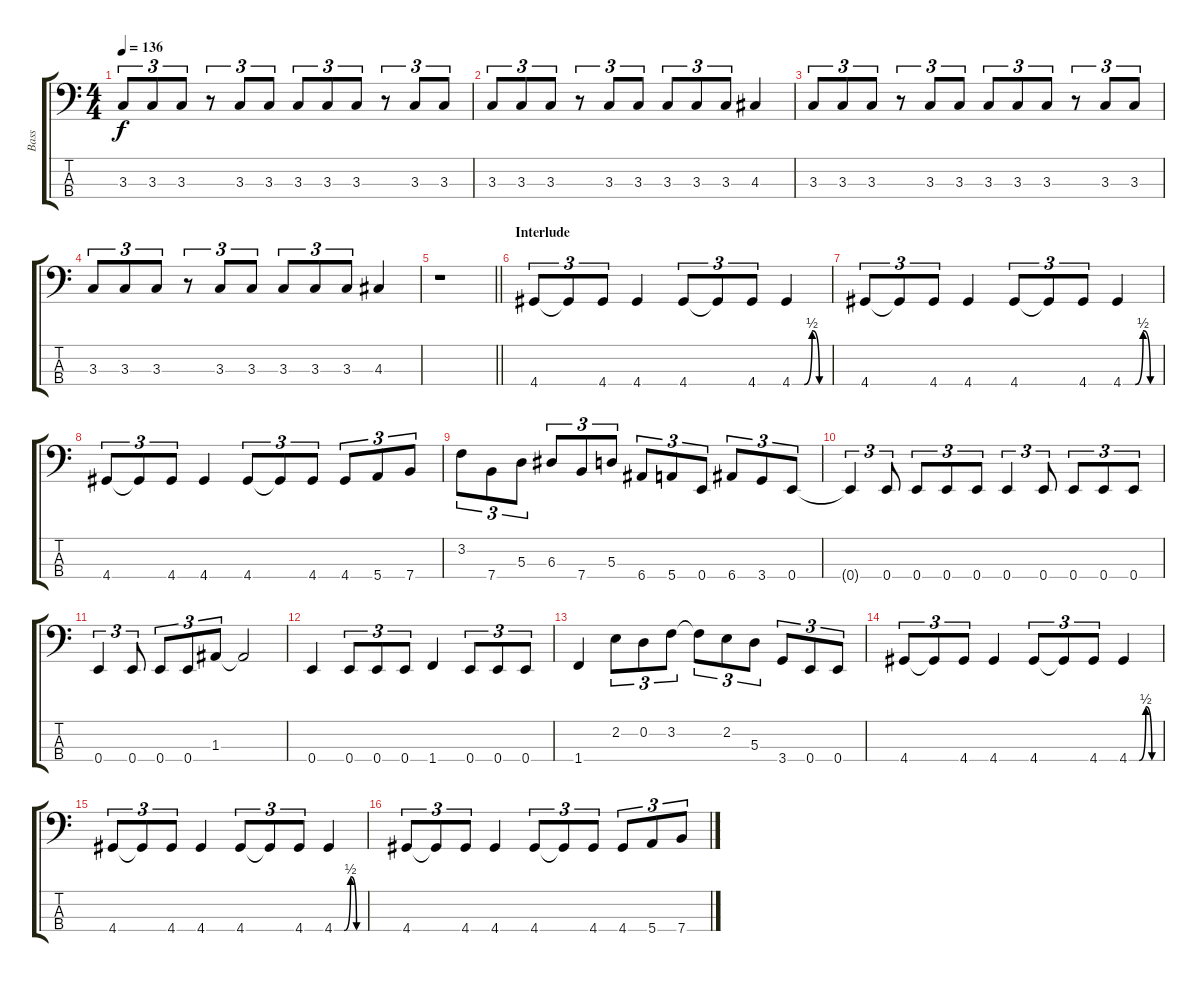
\track ("Bass" "Bass") {instrument electricbassfinger}
\staff {score tabs}
\tuning (G2 D2 A1 E1) {hide}
\ts (4 4)
\tempo 136
\clef f4
\ks c
3.3.8{tu (3 2) dy f} 3.3.8{tu (3 2)} 3.3.8{tu (3 2)} r.8{tu (3 2)} 3.3.8{tu (3 2)} 3.3.8{tu (3 2)} 3.3.8{tu (3 2)} 3.3.8{tu (3 2)} 3.3.8{tu (3 2)} r.8{tu (3 2)} 3.3.8{tu (3 2)} 3.3.8{tu (3 2)} |
3.3.8{tu (3 2)} 3.3.8{tu (3 2)} 3.3.8{tu (3 2)} r.8{tu (3 2)} 3.3.8{tu (3 2)} 3.3.8{tu (3 2)} 3.3.8{tu (3 2)} 3.3.8{tu (3 2)} 3.3.8{tu (3 2)} 4.3.4 |
3.3.8{tu (3 2)} 3.3.8{tu (3 2)} 3.3.8{tu (3 2)} r.8{tu (3 2)} 3.3.8{tu (3 2)} 3.3.8{tu (3 2)} 3.3.8{tu (3 2)} 3.3.8{tu (3 2)} 3.3.8{tu (3 2)} r.8{tu (3 2)} 3.3.8{tu (3 2)} 3.3.8{tu (3 2)} |
3.3.8{tu (3 2)} 3.3.8{tu (3 2)} 3.3.8{tu (3 2)} r.8{tu (3 2)} 3.3.8{tu (3 2)} 3.3.8{tu (3 2)} 3.3.8{tu (3 2)} 3.3.8{tu (3 2)} 3.3.8{tu (3 2)} 4.3.4 |
\barLineRight lightlight
r.1 |
\section ("" "Interlude")
4.4.8{tu (3 2)} 4.4{t}.8{tu (3 2)} 4.4.8{tu (3 2)} 4.4.4 4.4.8{tu (3 2)} 4.4{t}.8{tu (3 2)} 4.4.8{tu (3 2)} 4.4{be (custom 0 0 15 0 20 0 33 2 45 0 60 0)}.4 |
4.4.8{tu (3 2)} 4.4{t}.8{tu (3 2)} 4.4.8{tu (3 2)} 4.4.4 4.4.8{tu (3 2)} 4.4{t}.8{tu (3 2)} 4.4.8{tu (3 2)} 4.4{be (custom 0 0 15 0 20 0 33 2 45 0 60 0)}.4 |
4.4.8{tu (3 2)} 4.4{t}.8{tu (3 2)} 4.4.8{tu (3 2)} 4.4.4 4.4.8{tu (3 2)} 4.4{t}.8{tu (3 2)} 4.4.8{tu (3 2)} 4.4.8{tu (3 2)} 5.4.8{tu (3 2)} 7.4.8{tu (3 2)} |
3.2.8{tu (3 2)} 7.4.8{tu (3 2)} 5.3.8{tu (3 2)} 6.3.8{tu (3 2)} 7.4.8{tu (3 2)} 5.3.8{tu (3 2)} 6.4.8{tu (3 2)} 5.4.8{tu (3 2)} 0.4.8{tu (3 2)} 6.4.8{tu (3 2)} 3.4.8{tu (3 2)} 0.4.8{tu (3 2)} |
0.4{t}.4{tu (3 2)} 0.4.8{tu (3 2)} 0.4.8{tu (3 2)} 0.4.8{tu (3 2)} 0.4.8{tu (3 2)} 0.4.4{tu (3 2)} 0.4.8{tu (3 2)} 0.4.8{tu (3 2)} 0.4.8{tu (3 2)} 0.4.8{tu (3 2)} |
0.4.4{tu (3 2)} 0.4.8{tu (3 2)} 0.4.8{tu (3 2)} 0.4.8{tu (3 2)} 1.3.8{tu (3 2)} 1.3{t}.2 |
0.4.4 0.4.8{tu (3 2)} 0.4.8{tu (3 2)} 0.4.8{tu (3 2)} 1.4.4 0.4.8{tu (3 2)} 0.4.8{tu (3 2)} 0.4.8{tu (3 2)} |
1.4.4 2.2.8{tu (3 2)} 0.2.8{tu (3 2)} 3.2.8{tu (3 2)} 3.2{t}.8{tu (3 2)} 2.2.8{tu (3 2)} 5.3.8{tu (3 2)} 3.4.8{tu (3 2)} 0.4.8{tu (3 2)} 0.4.8{tu (3 2)} |
4.4.8{tu (3 2)} 4.4{t}.8{tu (3 2)} 4.4.8{tu (3 2)} 4.4.4 4.4.8{tu (3 2)} 4.4{t}.8{tu (3 2)} 4.4.8{tu (3 2)} 4.4{be (custom 0 0 15 0 20 0 33 2 45 0 60 0)}.4 |
4.4.8{tu (3 2)} 4.4{t}.8{tu (3 2)} 4.4.8{tu (3 2)} 4.4.4 4.4.8{tu (3 2)} 4.4{t}.8{tu (3 2)} 4.4.8{tu (3 2)} 4.4{be (custom 0 0 15 0 20 0 33 2 45 0 60 0)}.4 |
4.4.8{tu (3 2)} 4.4{t}.8{tu (3 2)} 4.4.8{tu (3 2)} 4.4.4 4.4.8{tu (3 2)} 4.4{t}.8{tu (3 2)} 4.4.8{tu (3 2)} 4.4.8{tu (3 2)} 5.4.8{tu (3 2)} 7.4.8{tu (3 2)}
